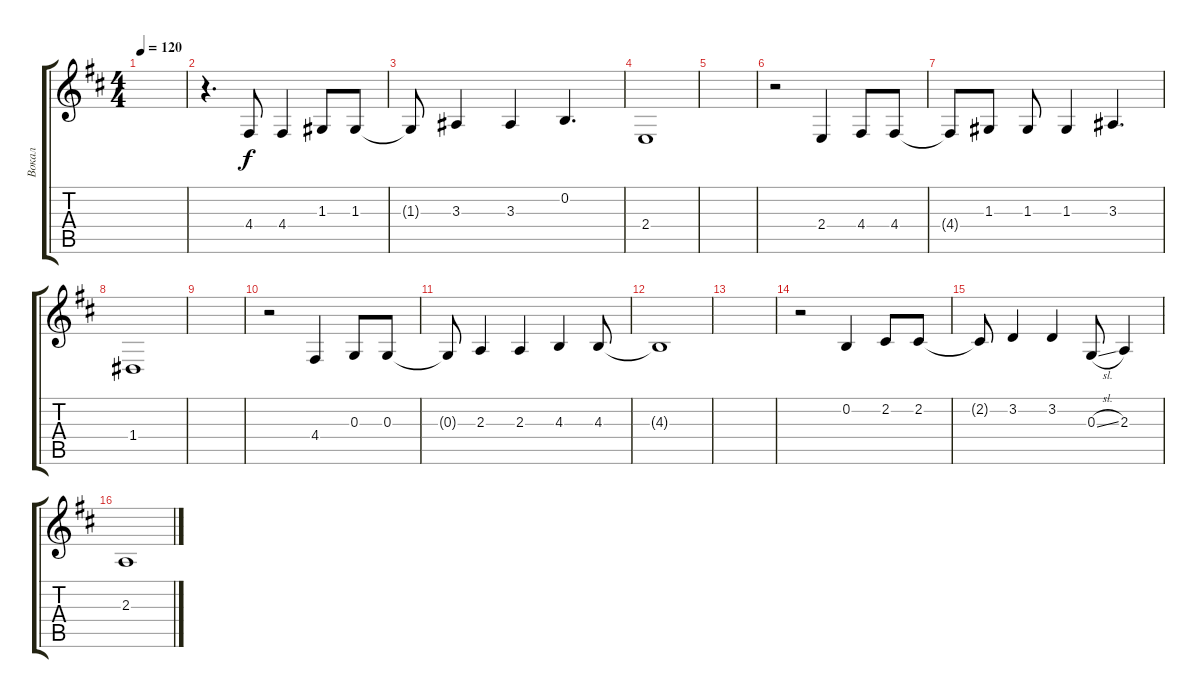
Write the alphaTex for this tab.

\track ("Вокал" "Вокал") {instrument clarinet}
\staff {score tabs}
\tuning (E4 B3 G3 D3 A2 E2) {hide}
\ts (4 4)
\tempo 120
\clef g2
\ks bminor
|
r.4{d} 4.4.8 4.4.4 1.3.8 1.3.8 |
1.3{t}.8 3.3.4 3.3.4 0.2.4{d} |
2.4.1 |
|
r.2 2.4.4 4.4.8 4.4.8 |
4.4{t}.8 1.3.8 1.3.8 1.3.4 3.3.4{d} |
\ks d
1.4.1 |
|
\ks bminor
r.2 4.4.4 0.3.8 0.3.8 |
0.3{t}.8 2.3.4 2.3.4 4.3.4 4.3.8 |
4.3{t}.1 |
|
r.2 0.2.4 2.2.8 2.2.8 |
2.2{t}.8 3.2.4 3.2.4 0.3{sl}.8 2.3.4 |
2.3.1
